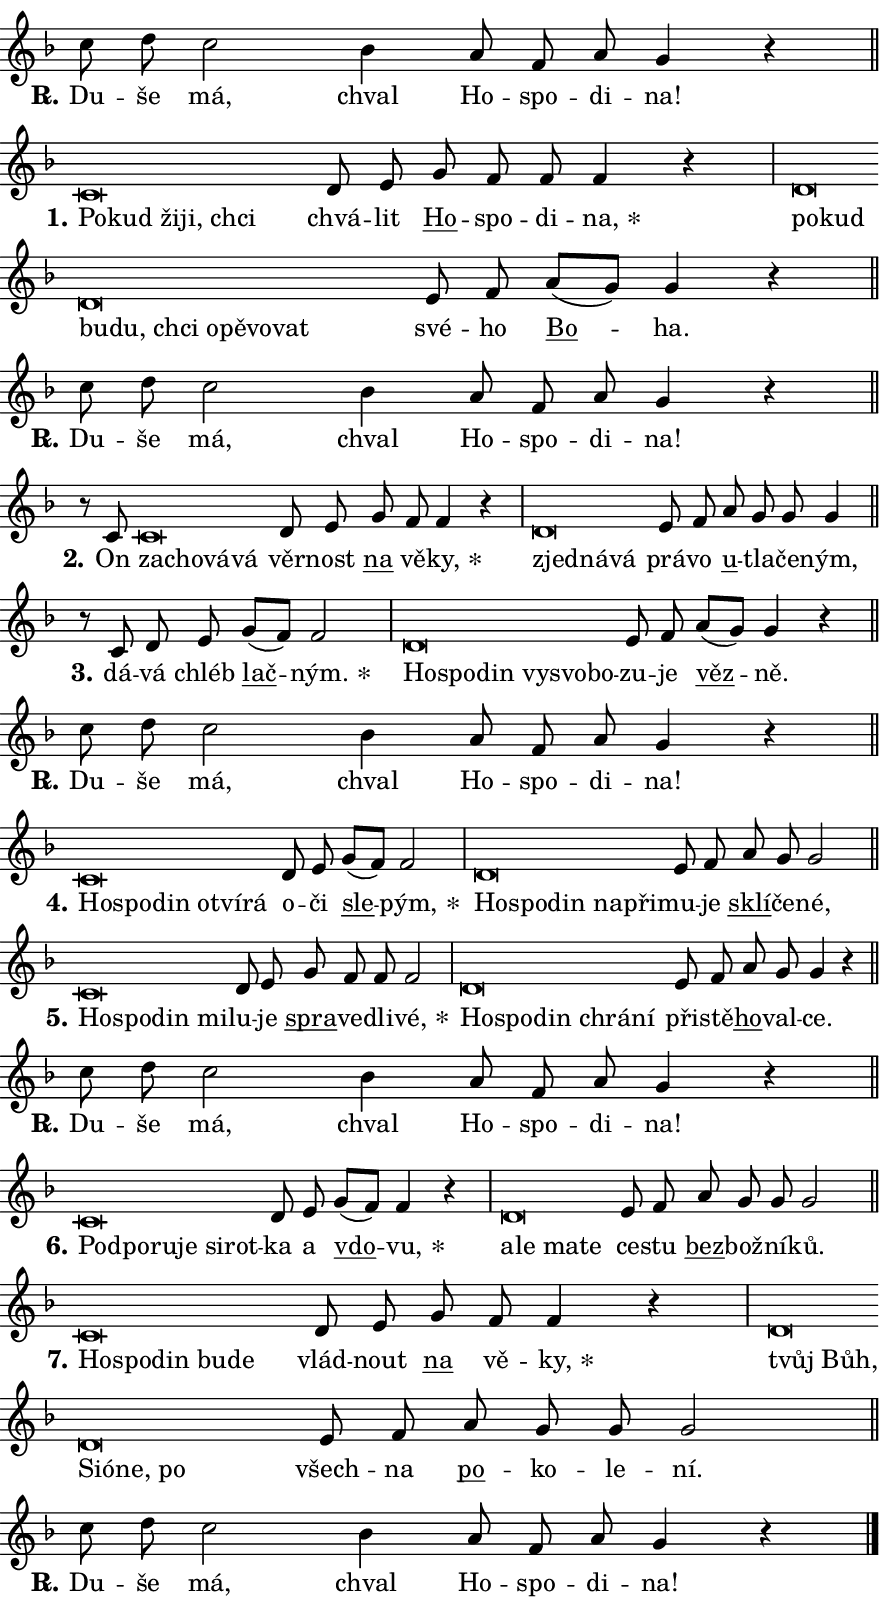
\version "2.24.0"
\header { tagline = "" }
\paper {
  indent = 0\cm
  top-margin = 0\cm
  right-margin = 0.13\cm % to fit lyric hyphens
  bottom-margin = 0\cm
  left-margin = 0\cm
  paper-width = 15\cm
  page-breaking = #ly:one-page-breaking
  system-system-spacing.basic-distance = #11
  score-system-spacing.basic-distance = #11
  ragged-last = ##f
}


%% Author: Thomas Morley
%% https://lists.gnu.org/archive/html/lilypond-user/2020-05/msg00002.html
#(define (line-position grob)
"Returns position of @var[grob} in current system:
   @code{'start}, if at first time-step
   @code{'end}, if at last time-step
   @code{'middle} otherwise
"
  (let* ((col (ly:item-get-column grob))
         (ln (ly:grob-object col 'left-neighbor))
         (rn (ly:grob-object col 'right-neighbor))
         (col-to-check-left (if (ly:grob? ln) ln col))
         (col-to-check-right (if (ly:grob? rn) rn col))
         (break-dir-left
           (and
             (ly:grob-property col-to-check-left 'non-musical #f)
             (ly:item-break-dir col-to-check-left)))
         (break-dir-right
           (and
             (ly:grob-property col-to-check-right 'non-musical #f)
             (ly:item-break-dir col-to-check-right))))
        (cond ((eqv? 1 break-dir-left) 'start)
              ((eqv? -1 break-dir-right) 'end)
              (else 'middle))))

#(define (tranparent-at-line-position vctor)
  (lambda (grob)
  "Relying on @code{line-position} select the relevant enry from @var{vctor}.
Used to determine transparency,"
    (case (line-position grob)
      ((end) (not (vector-ref vctor 0)))
      ((middle) (not (vector-ref vctor 1)))
      ((start) (not (vector-ref vctor 2))))))

noteHeadBreakVisibility =
#(define-music-function (break-visibility)(vector?)
"Makes @code{NoteHead}s transparent relying on @var{break-visibility}"
#{
  \override NoteHead.transparent =
    #(tranparent-at-line-position break-visibility)
#})

#(define delete-ledgers-for-transparent-note-heads
  (lambda (grob)
    "Reads whether a @code{NoteHead} is transparent.
If so this @code{NoteHead} is removed from @code{'note-heads} from
@var{grob}, which is supposed to be @code{LedgerLineSpanner}.
As a result ledgers are not printed for this @code{NoteHead}"
    (let* ((nhds-array (ly:grob-object grob 'note-heads))
           (nhds-list
             (if (ly:grob-array? nhds-array)
                 (ly:grob-array->list nhds-array)
                 '()))
           ;; Relies on the transparent-property being done before
           ;; Staff.LedgerLineSpanner.after-line-breaking is executed.
           ;; This is fragile ...
           (to-keep
             (remove
               (lambda (nhd)
                 (ly:grob-property nhd 'transparent #f))
               nhds-list)))
      ;; TODO find a better method to iterate over grob-arrays, similiar
      ;; to filter/remove etc for lists
      ;; For now rebuilt from scratch
      (set! (ly:grob-object grob 'note-heads)  '())
      (for-each
        (lambda (nhd)
          (ly:pointer-group-interface::add-grob grob 'note-heads nhd))
        to-keep))))

squashNotes = {
  \override NoteHead.X-extent = #'(-0.2 . 0.2)
  \override NoteHead.Y-extent = #'(-0.75 . 0)
  \override NoteHead.stencil =
    #(lambda (grob)
       (let ((pos (ly:grob-property grob 'staff-position)))
         (begin
           (if (< pos -7) (display "ERROR: Lower brevis then expected\n") (display ""))
           (if (<= pos -6) ly:text-interface::print ly:note-head::print))))
}
unSquashNotes = {
  \revert NoteHead.X-extent
  \revert NoteHead.Y-extent
  \revert NoteHead.stencil
}

hideNotes = \noteHeadBreakVisibility #begin-of-line-visible
unHideNotes = \noteHeadBreakVisibility #all-visible

% work-around for resetting accidentals
% https://lilypond.org/doc/v2.23/Documentation/notation/displaying-rhythms#unmetered-music
cadenzaMeasure = {
  \cadenzaOff
  \partial 1024 s1024
  \cadenzaOn
}

#(define-markup-command (accent layout props text) (markup?)
  "Underline accented syllable"
  (interpret-markup layout props
    #{\markup \override #'(offset . 4.3) \underline { #text }#}))

responsum = \markup \concat {
  "R" \hspace #-1.05 \path #0.1 #'((moveto 0 0.07) (lineto 0.9 0.8)) \hspace #0.05 "."
}

spaceSize = #0.6828661417322834 % exact space size for TeX Gyre Schola

\layout {
  \context {
    \Staff
    \remove "Time_signature_engraver"
    \override LedgerLineSpanner.after-line-breaking = #delete-ledgers-for-transparent-note-heads
  }
  \context {
    \Lyrics {
      \override LyricSpace.minimum-distance = \spaceSize
      \override LyricText.font-name = #"TeX Gyre Schola"
      \override LyricText.font-size = 1
      \override StanzaNumber.font-name = #"TeX Gyre Schola Bold"
      \override StanzaNumber.font-size = 1
    }
  }
  \context {
    \Score 
    \override NoteHead.text =
      #(lambda (grob) 
        (let ((pos (ly:grob-property grob 'staff-position)))
          #{\markup {
            \combine
              \halign #-0.55 \raise #(if (= pos -6) 0 0.5) \override #'(thickness . 2) \draw-line #'(3.2 . 0)
              \musicglyph "noteheads.sM1"
          }#}))
  }
}

% magnetic-lyrics.ily
%
%   written by
%     Jean Abou Samra <jean@abou-samra.fr>
%     Werner Lemberg <wl@gnu.org>
%
%   adapted by
%     Jiri Hon <jiri.hon@gmail.com>
%
% Version 2022-Apr-15

% https://www.mail-archive.com/lilypond-user@gnu.org/msg149350.html

#(define (Left_hyphen_pointer_engraver context)
   "Collect syllable-hyphen-syllable occurrences in lyrics and store
them in properties.  This engraver only looks to the left.  For
example, if the lyrics input is @code{foo -- bar}, it does the
following.

@itemize @bullet
@item
Set the @code{text} property of the @code{LyricHyphen} grob between
@q{foo} and @q{bar} to @code{foo}.

@item
Set the @code{left-hyphen} property of the @code{LyricText} grob with
text @q{foo} to the @code{LyricHyphen} grob between @q{foo} and
@q{bar}.
@end itemize

Use this auxiliary engraver in combination with the
@code{lyric-@/text::@/apply-@/magnetic-@/offset!} hook."
   (let ((hyphen #f)
         (text #f))
     (make-engraver
      (acknowledgers
       ((lyric-syllable-interface engraver grob source-engraver)
        (set! text grob)))
      (end-acknowledgers
       ((lyric-hyphen-interface engraver grob source-engraver)
        ;(when (not (grob::has-interface grob 'lyric-space-interface))
          (set! hyphen grob)));)
      ((stop-translation-timestep engraver)
       (when (and text hyphen)
         (ly:grob-set-object! text 'left-hyphen hyphen))
       (set! text #f)
       (set! hyphen #f)))))

#(define (lyric-text::apply-magnetic-offset! grob)
   "If the space between two syllables is less than the value in
property @code{LyricText@/.details@/.squash-threshold}, move the right
syllable to the left so that it gets concatenated with the left
syllable.

Use this function as a hook for
@code{LyricText@/.after-@/line-@/breaking} if the
@code{Left_@/hyphen_@/pointer_@/engraver} is active."
   (let ((hyphen (ly:grob-object grob 'left-hyphen #f)))
     (when hyphen
       (let ((left-text (ly:spanner-bound hyphen LEFT)))
         (when (grob::has-interface left-text 'lyric-syllable-interface)
           (let* ((common (ly:grob-common-refpoint grob left-text X))
                  (this-x-ext (ly:grob-extent grob common X))
                  (left-x-ext
                   (begin
                     ;; Trigger magnetism for left-text.
                     (ly:grob-property left-text 'after-line-breaking)
                     (ly:grob-extent left-text common X)))
                  ;; `delta` is the gap width between two syllables.
                  (delta (- (interval-start this-x-ext)
                            (interval-end left-x-ext)))
                  (details (ly:grob-property grob 'details))
                  (threshold (assoc-get 'squash-threshold details 0.2)))
             (when (< delta threshold)
               (let* (;; We have to manipulate the input text so that
                      ;; ligatures crossing syllable boundaries are not
                      ;; disabled.  For languages based on the Latin
                      ;; script this is essentially a beautification.
                      ;; However, for non-Western scripts it can be a
                      ;; necessity.
                      (lt (ly:grob-property left-text 'text))
                      (rt (ly:grob-property grob 'text))
                      (is-space (grob::has-interface hyphen 'lyric-space-interface))
                      (space (if is-space " " ""))
                      (extra-delta (if is-space spaceSize 0))
                      ;; Append new syllable.
                      (ltrt-space (if (and (string? lt) (string? rt))
                                (string-append lt space rt)
                                (make-concat-markup (list lt space rt))))
                      ;; Right-align `ltrt` to the right side.
                      (ltrt-space-markup (grob-interpret-markup
                               grob
                               (make-translate-markup
                                (cons (interval-length this-x-ext) 0)
                                (make-right-align-markup ltrt-space)))))
                 (begin
                   ;; Don't print `left-text`.
                   (ly:grob-set-property! left-text 'stencil #f)
                   ;; Set text and stencil (which holds all collected
                   ;; syllables so far) and shift it to the left.
                   (ly:grob-set-property! grob 'text ltrt-space)
                   (ly:grob-set-property! grob 'stencil ltrt-space-markup)
                   (ly:grob-translate-axis! grob (- (- delta extra-delta)) X))))))))))


#(define (lyric-hyphen::displace-bounds-first grob)
   ;; Make very sure this callback isn't triggered too early.
   (let ((left (ly:spanner-bound grob LEFT))
         (right (ly:spanner-bound grob RIGHT)))
     (ly:grob-property left 'after-line-breaking)
     (ly:grob-property right 'after-line-breaking)
     (ly:lyric-hyphen::print grob)))

squashThreshold = #0.4

\layout {
  \context {
    \Lyrics
    \consists #Left_hyphen_pointer_engraver
    \override LyricText.after-line-breaking =
      #lyric-text::apply-magnetic-offset!
    \override LyricHyphen.stencil = #lyric-hyphen::displace-bounds-first
    \override LyricText.details.squash-threshold = \squashThreshold
    \override LyricHyphen.minimum-distance = 0
    \override LyricHyphen.minimum-length = \squashThreshold
  }
}

squashText = \override LyricText.details.squash-threshold = 9999
unSquashText = \override LyricText.details.squash-threshold = \squashThreshold

leftText = \override LyricText.self-alignment-X = #LEFT
unLeftText = \revert LyricText.self-alignment-X

starOffset = #(lambda (grob) 
                (let ((x_offset (ly:self-alignment-interface::aligned-on-x-parent grob)))
                  (if (= x_offset 0) 0 (+ x_offset 1.2))))

star = #(define-music-function (syllable)(string?)
"Append star separator at the end of a syllable"
#{
  \once \override LyricText.X-offset = #starOffset
  \lyricmode { \markup {
    #syllable
    \override #'((font-name . "TeX Gyre Schola Bold")) \hspace #0.2 \lower #0.65 \larger "*"
  } }
#})

starAccent = #(define-music-function (syllable)(string?)
"Append star separator at the end of a syllable and make accent"
#{
  \once \override LyricText.X-offset = #starOffset
  \lyricmode { \markup {
    \accent #syllable
    \override #'((font-name . "TeX Gyre Schola Bold")) \hspace #0.2 \lower #0.65 \larger "*"
  } }
#})

breath = #(define-music-function (syllable)(string?)
"Append breathing indicator at the end of a syllable"
#{
  \lyricmode { \markup { #syllable "+" } }
#})

optionalBreath = #(define-music-function (syllable)(string?)
"Append optional breathing indicator at the end of a syllable"
#{
  \lyricmode { \markup { #syllable "(+)" } }
#})


\score {
    <<
        \new Voice = "melody" { \cadenzaOn \key f \major \relative { c''8 d c2 bes4 a8 f a g4 r \cadenzaMeasure \bar "||" \break } }
        \new Lyrics \lyricsto "melody" { \lyricmode { \set stanza = \responsum
Du -- še má, chval Ho -- spo -- di -- na! } }
    >>
    \layout {}
}

\score {
    <<
        \new Voice = "melody" { \cadenzaOn \key f \major \relative { \squashNotes c'\breve*1/16 \hideNotes \breve*1/16 \bar "" \breve*1/16 \bar "" \breve*1/16 \breve*1/16 \bar "" \unHideNotes \unSquashNotes d8 e \bar "" g f f f4 r \cadenzaMeasure \bar "|" \squashNotes d\breve*1/16 \hideNotes \breve*1/16 \bar "" \breve*1/16 \bar "" \breve*1/16 \bar "" \breve*1/16 \bar "" \breve*1/16 \bar "" \breve*1/16 \bar "" \breve*1/16 \breve*1/16 \bar "" \unHideNotes \unSquashNotes e8 f \bar "" a[( g)] g4 r \cadenzaMeasure \bar "||" \break } }
        \new Lyrics \lyricsto "melody" { \lyricmode { \set stanza = "1."
\leftText Po -- \squashText kud ži -- ji, chci \unLeftText \unSquashText chvá -- lit \markup \accent Ho -- spo -- di -- \star na, \leftText po -- \squashText kud bu -- du, chci o -- pě -- vo -- vat \unLeftText \unSquashText své -- ho \markup \accent Bo -- ha. } }
    >>
    \layout {}
}

\score {
    <<
        \new Voice = "melody" { \cadenzaOn \key f \major \relative { c''8 d c2 bes4 a8 f a g4 r \cadenzaMeasure \bar "||" \break } }
        \new Lyrics \lyricsto "melody" { \lyricmode { \set stanza = \responsum
Du -- še má, chval Ho -- spo -- di -- na! } }
    >>
    \layout {}
}

\score {
    <<
        \new Voice = "melody" { \cadenzaOn \key f \major \relative { r8 c'8 \squashNotes c\breve*1/16 \hideNotes \breve*1/16 \bar "" \breve*1/16 \breve*1/16 \bar "" \unHideNotes \unSquashNotes d8 e \bar "" g f f4 r \cadenzaMeasure \bar "|" \squashNotes d\breve*1/16 \hideNotes \breve*1/16 \breve*1/16 \bar "" \unHideNotes \unSquashNotes e8 f \bar "" a g g g4 \cadenzaMeasure \bar "||" \break } }
        \new Lyrics \lyricsto "melody" { \lyricmode { \set stanza = "2."
On \leftText za -- \squashText cho -- vá -- vá \unLeftText \unSquashText věr -- nost \markup \accent na vě -- \star ky, \leftText zjed -- \squashText ná -- vá \unLeftText \unSquashText prá -- vo \markup \accent u -- tla -- če -- ným, } }
    >>
    \layout {}
}

\score {
    <<
        \new Voice = "melody" { \cadenzaOn \key f \major \relative { r8 c' d8 e \bar "" g[( f)] f2 \cadenzaMeasure \bar "|" \squashNotes d\breve*1/16 \hideNotes \breve*1/16 \bar "" \breve*1/16 \bar "" \breve*1/16 \bar "" \breve*1/16 \breve*1/16 \bar "" \unHideNotes \unSquashNotes e8 f \bar "" a[( g)] g4 r \cadenzaMeasure \bar "||" \break } }
        \new Lyrics \lyricsto "melody" { \lyricmode { \set stanza = "3."
dá -- vá chléb \markup \accent lač -- \star ným. \leftText Ho -- \squashText spo -- din vy -- svo -- bo -- \unLeftText \unSquashText zu -- je \markup \accent věz -- ně. } }
    >>
    \layout {}
}

\score {
    <<
        \new Voice = "melody" { \cadenzaOn \key f \major \relative { c''8 d c2 bes4 a8 f a g4 r \cadenzaMeasure \bar "||" \break } }
        \new Lyrics \lyricsto "melody" { \lyricmode { \set stanza = \responsum
Du -- še má, chval Ho -- spo -- di -- na! } }
    >>
    \layout {}
}

\score {
    <<
        \new Voice = "melody" { \cadenzaOn \key f \major \relative { \squashNotes c'\breve*1/16 \hideNotes \breve*1/16 \bar "" \breve*1/16 \bar "" \breve*1/16 \bar "" \breve*1/16 \breve*1/16 \bar "" \unHideNotes \unSquashNotes d8 e \bar "" g[( f)] f2 \cadenzaMeasure \bar "|" \squashNotes d\breve*1/16 \hideNotes \breve*1/16 \bar "" \breve*1/16 \bar "" \breve*1/16 \breve*1/16 \bar "" \unHideNotes \unSquashNotes e8 f \bar "" a g g2 \cadenzaMeasure \bar "||" \break } }
        \new Lyrics \lyricsto "melody" { \lyricmode { \set stanza = "4."
\leftText Ho -- \squashText spo -- din o -- tví -- rá \unLeftText \unSquashText o -- či \markup \accent sle -- \star pým, \leftText Ho -- \squashText spo -- din na -- při -- \unLeftText \unSquashText mu -- je \markup \accent sklí -- če -- né, } }
    >>
    \layout {}
}

\score {
    <<
        \new Voice = "melody" { \cadenzaOn \key f \major \relative { \squashNotes c'\breve*1/16 \hideNotes \breve*1/16 \bar "" \breve*1/16 \breve*1/16 \bar "" \unHideNotes \unSquashNotes d8 e \bar "" g f f f2 \cadenzaMeasure \bar "|" \squashNotes d\breve*1/16 \hideNotes \breve*1/16 \bar "" \breve*1/16 \bar "" \breve*1/16 \breve*1/16 \bar "" \unHideNotes \unSquashNotes e8 f \bar "" a g g4 r \cadenzaMeasure \bar "||" \break } }
        \new Lyrics \lyricsto "melody" { \lyricmode { \set stanza = "5."
\leftText Ho -- \squashText spo -- din mi -- \unLeftText \unSquashText lu -- je \markup \accent spra -- ve -- dli -- \star vé, \leftText Ho -- \squashText spo -- din chrá -- ní \unLeftText \unSquashText při -- stě -- \markup \accent ho -- val -- ce. } }
    >>
    \layout {}
}

\score {
    <<
        \new Voice = "melody" { \cadenzaOn \key f \major \relative { c''8 d c2 bes4 a8 f a g4 r \cadenzaMeasure \bar "||" \break } }
        \new Lyrics \lyricsto "melody" { \lyricmode { \set stanza = \responsum
Du -- še má, chval Ho -- spo -- di -- na! } }
    >>
    \layout {}
}

\score {
    <<
        \new Voice = "melody" { \cadenzaOn \key f \major \relative { \squashNotes c'\breve*1/16 \hideNotes \breve*1/16 \bar "" \breve*1/16 \bar "" \breve*1/16 \bar "" \breve*1/16 \breve*1/16 \bar "" \unHideNotes \unSquashNotes d8 e \bar "" g[( f)] f4 r \cadenzaMeasure \bar "|" \squashNotes d\breve*1/16 \hideNotes \breve*1/16 \bar "" \breve*1/16 \breve*1/16 \bar "" \unHideNotes \unSquashNotes e8 f \bar "" a g g g2 \cadenzaMeasure \bar "||" \break } }
        \new Lyrics \lyricsto "melody" { \lyricmode { \set stanza = "6."
\leftText Pod -- \squashText po -- ru -- je si -- rot -- \unLeftText \unSquashText ka a \markup \accent vdo -- \star vu, \leftText a -- \squashText le ma -- te \unLeftText \unSquashText ce -- stu \markup \accent bez -- bož -- ní -- ků. } }
    >>
    \layout {}
}

\score {
    <<
        \new Voice = "melody" { \cadenzaOn \key f \major \relative { \squashNotes c'\breve*1/16 \hideNotes \breve*1/16 \bar "" \breve*1/16 \bar "" \breve*1/16 \breve*1/16 \bar "" \unHideNotes \unSquashNotes d8 e \bar "" g f f4 r \cadenzaMeasure \bar "|" \squashNotes d\breve*1/16 \hideNotes \breve*1/16 \bar "" \breve*1/16 \bar "" \breve*1/16 \bar "" \breve*1/16 \breve*1/16 \bar "" \unHideNotes \unSquashNotes e8 f \bar "" a g g g2 \cadenzaMeasure \bar "||" \break } }
        \new Lyrics \lyricsto "melody" { \lyricmode { \set stanza = "7."
\leftText Ho -- \squashText spo -- din bu -- de \unLeftText \unSquashText vlád -- nout \markup \accent na vě -- \star ky, \leftText tvůj \squashText Bůh, Si -- ó -- ne, po \unLeftText \unSquashText všech -- na \markup \accent po -- ko -- le -- ní. } }
    >>
    \layout {}
}

\score {
    <<
        \new Voice = "melody" { \cadenzaOn \key f \major \relative { c''8 d c2 bes4 a8 f a g4 r \cadenzaMeasure \bar "||" \break } \bar "|." }
        \new Lyrics \lyricsto "melody" { \lyricmode { \set stanza = \responsum
Du -- še má, chval Ho -- spo -- di -- na! } }
    >>
    \layout {}
}
